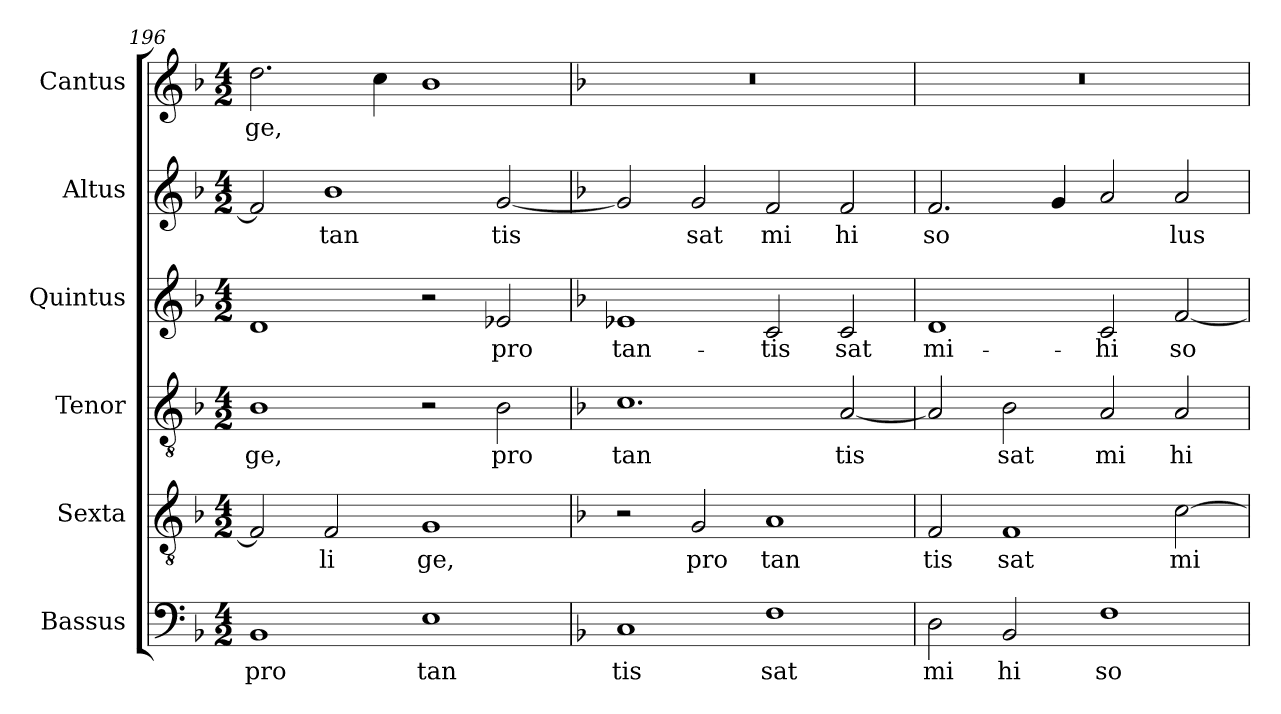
**kern	**text	**kern	**text	**kern	**text	**kern	**text	**kern	**text	**kern	**text
*part6	*part6	*part5	*part5	*part4	*part4	*part3	*part3	*part2	*part2	*part1	*part1
*staff6	*staff6	*staff5	*staff5	*staff4	*staff4	*staff3	*staff3	*staff2	*staff2	*staff1	*staff1
*I"Bassus	*	*I"Sexta	*	*I"Tenor	*	*I"Quintus	*	*I"Altus	*	*I"Cantus	*
*I'Bassus	*	*I'Sexta	*	*I'Tenor	*	*I'Quintus	*	*I'Altus	*	*I'Cantus	*
*clefF4	*	*clefGv2	*	*clefGv2	*	*clefG2	*	*clefG2	*	*clefG2	*
*k[b-]	*	*k[b-]	*	*k[b-]	*	*k[b-]	*	*k[b-]	*	*k[b-]	*
*F:	*	*F:	*	*F:	*	*F:	*	*F:	*	*F:	*
*M4/2	*	*M4/2	*	*M4/2	*	*M4/2	*	*M4/2	*	*M4/2	*
=196	=196	=196	=196	=196	=196	=196	=196	=196	=196	=196	=196
!	!LO:LY:b:cj	!	!	!	!LO:LY:b:cj	!	!	!	!	!	!LO:LY:b
1BB-	pro	2F/]	.	1B-	ge,	1d	.	2f/]	.	2.dd\	-ge,
!	!	!	!LO:LY:b:cj	!	!	!	!	!	!LO:LY:b:cj	!	!
.	.	2F/	li	.	.	.	.	1b-	tan	.	.
.	.	.	.	.	.	.	.	.	.	4cc\	.
!	!LO:LY:b:cj	!	!LO:LY:b:cj	!	!	!	!	!	!	!	!
1E	tan	1G	ge,	2r	.	2r	.	.	.	1b-	.
!	!	!	!	!	!LO:LY:b:cj	!	!LO:LY:b:cj	!	!LO:LY:b:cj	!	!
.	.	.	.	2B-\	pro	2e-X/	pro	[<2g/	tis	.	.
=197	=197	=197	=197	=197	=197	=197	=197	=197	=197	=197	=197
*k[b-]	*	*	*	*	*	*	*	*	*	*	*
*F:	*	*	*	*	*	*	*	*	*	*	*
!	!LO:LY:b:cj	!	!	!	!LO:LY:b:cj	!	!LO:LY:b:cj	!	!	!	!
1C	tis	2r	.	1.c	tan	1e-X	tan-	2g/]	.	0r	.
!	!	!	!LO:LY:b:cj	!	!	!	!	!	!LO:LY:b:cj	!	!
.	.	2G/	pro	.	.	.	.	2g/	sat	.	.
!	!LO:LY:b:cj	!	!LO:LY:b:cj	!	!	!	!LO:LY:b:cj	!	!LO:LY:b:cj	!	!
1F	sat	1A	tan	.	.	2c/	-tis	2f/	mi	.	.
!	!	!	!	!	!LO:LY:b:cj	!	!LO:LY:b:cj	!	!LO:LY:b:cj	!	!
.	.	.	.	[<2A/	tis	2c/	sat	2f/	hi	.	.
=198	=198	=198	=198	=198	=198	=198	=198	=198	=198	=198	=198
!	!LO:LY:b:cj	!	!LO:LY:b:cj	!	!	!	!LO:LY:b:cj	!	!LO:LY:b:cj	!	!
2D\	mi	2F/	tis	2A/]	.	1d	mi-	2.f/	so	0r	.
!	!LO:LY:b:cj	!	!LO:LY:b:cj	!	!LO:LY:b:cj	!	!	!	!	!	!
2BB-/	hi	1F	sat	2B-\	sat	.	.	.	.	.	.
.	.	.	.	.	.	.	.	4g/	.	.	.
!	!LO:LY:b:cj	!	!	!	!LO:LY:b:cj	!	!LO:LY:b:cj	!	!	!	!
1F	so	.	.	2A/	mi	2c/	-hi	2a/	.	.	.
!	!	!	!LO:LY:b	!	!LO:LY:b:cj	!	!LO:LY:b:cj	!	!LO:LY:b:cj	!	!
.	.	[>2c\	mi	2A/	hi	[<2f/	so-	2a/	lus	.	.
=	=	=	=	=	=	=	=	=	=	=	=
*-	*-	*-	*-	*-	*-	*-	*-	*-	*-	*-	*-
